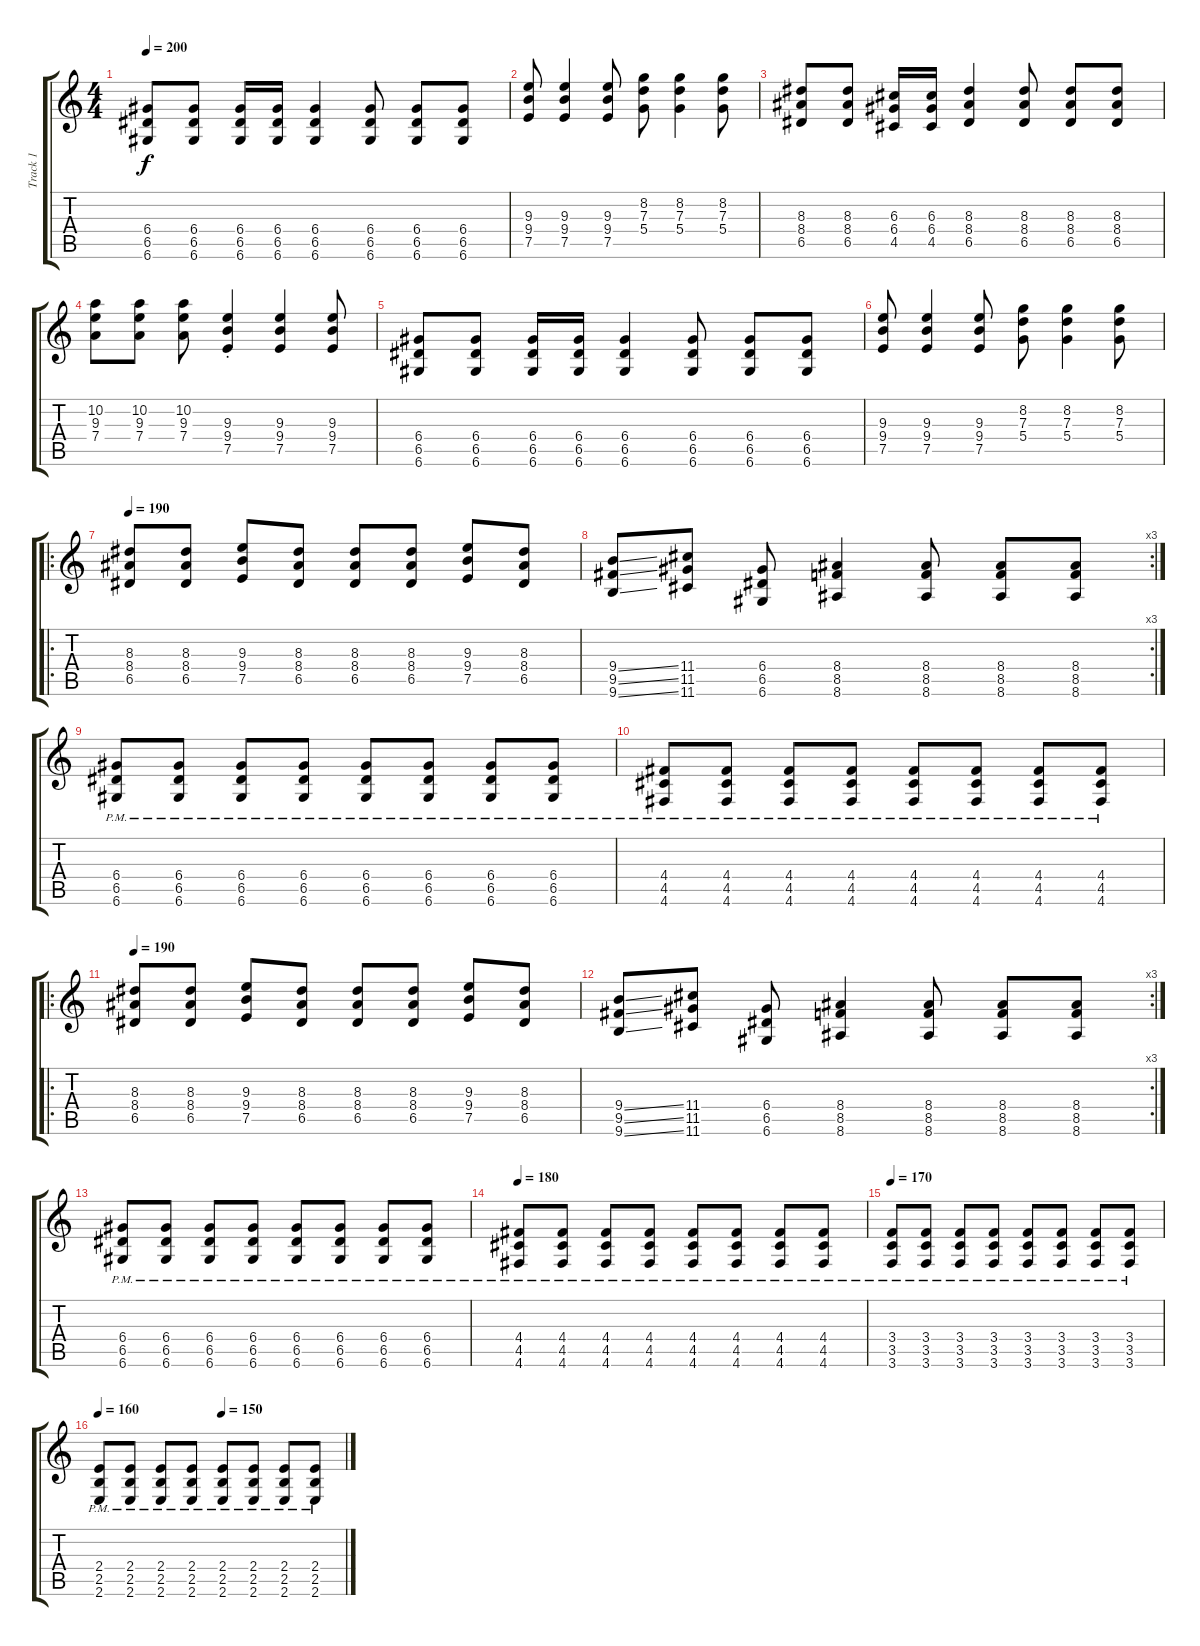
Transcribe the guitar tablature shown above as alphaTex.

\track ("Track 1" "Track 1") {instrument distortionguitar}
\staff {score tabs}
\tuning (D4 B3 G3 D3 A2 D2) {hide}
\ts (4 4)
\tempo 200
\clef g2
\ks c
(6.4 6.5 6.6).8{dy f} (6.4 6.5 6.6).8 (6.4 6.5 6.6).16 (6.4 6.5 6.6).16 (6.4 6.5 6.6).4 (6.4 6.5 6.6).8 (6.4 6.5 6.6).8 (6.4 6.5 6.6).8 |
(9.3 9.4 7.5).8 (9.3 9.4 7.5).4 (9.3 9.4 7.5).8 (8.2 7.3 5.4).8 (8.2 7.3 5.4).4 (8.2 7.3 5.4).8 |
(8.3 8.4 6.5).8 (8.3 8.4 6.5).8 (6.3 6.4 4.5).16 (6.3 6.4 4.5).16 (8.3 8.4 6.5).4 (8.3 8.4 6.5).8 (8.3 8.4 6.5).8 (8.3 8.4 6.5).8 |
(10.2 9.3 7.4).8 (10.2 9.3 7.4).8 (10.2 9.3 7.4).8 (9.3 9.4 7.5{st}).4 (9.3 9.4 7.5).4 (9.3 9.4 7.5).8 |
(6.4 6.5 6.6).8 (6.4 6.5 6.6).8 (6.4 6.5 6.6).16 (6.4 6.5 6.6).16 (6.4 6.5 6.6).4 (6.4 6.5 6.6).8 (6.4 6.5 6.6).8 (6.4 6.5 6.6).8 |
(9.3 9.4 7.5).8 (9.3 9.4 7.5).4 (9.3 9.4 7.5).8 (8.2 7.3 5.4).8 (8.2 7.3 5.4).4 (8.2 7.3 5.4).8 |
\ro
\tempo 190
(8.3 8.4 6.5).8 (8.3 8.4 6.5).8 (9.3 9.4 7.5).8 (8.3 8.4 6.5).8 (8.3 8.4 6.5).8 (8.3 8.4 6.5).8 (9.3 9.4 7.5).8 (8.3 8.4 6.5).8 |
\rc 3
(9.4{ss} 9.5{ss} 9.6{ss}).8 (11.4 11.5 11.6).8 (6.4 6.5 6.6).8 (8.4 8.5 8.6).4 (8.4 8.5 8.6).8 (8.4 8.5 8.6).8 (8.4 8.5 8.6).8 |
(6.4{pm} 6.5{pm} 6.6{pm}).8 (6.4{pm} 6.5{pm} 6.6{pm}).8 (6.4{pm} 6.5{pm} 6.6{pm}).8 (6.4{pm} 6.5{pm} 6.6{pm}).8 (6.4{pm} 6.5{pm} 6.6{pm}).8 (6.4{pm} 6.5{pm} 6.6{pm}).8 (6.4{pm} 6.5{pm} 6.6{pm}).8 (6.4{pm} 6.5{pm} 6.6{pm}).8 |
(4.4{pm} 4.5{pm} 4.6{pm}).8 (4.4{pm} 4.5{pm} 4.6{pm}).8 (4.4{pm} 4.5{pm} 4.6{pm}).8 (4.4{pm} 4.5{pm} 4.6{pm}).8 (4.4{pm} 4.5{pm} 4.6{pm}).8 (4.4{pm} 4.5{pm} 4.6{pm}).8 (4.4{pm} 4.5{pm} 4.6{pm}).8 (4.4{pm} 4.5{pm} 4.6{pm}).8 |
\ro
\tempo 190
(8.3 8.4 6.5).8 (8.3 8.4 6.5).8 (9.3 9.4 7.5).8 (8.3 8.4 6.5).8 (8.3 8.4 6.5).8 (8.3 8.4 6.5).8 (9.3 9.4 7.5).8 (8.3 8.4 6.5).8 |
\rc 3
(9.4{ss} 9.5{ss} 9.6{ss}).8 (11.4 11.5 11.6).8 (6.4 6.5 6.6).8 (8.4 8.5 8.6).4 (8.4 8.5 8.6).8 (8.4 8.5 8.6).8 (8.4 8.5 8.6).8 |
(6.4{pm} 6.5{pm} 6.6{pm}).8 (6.4{pm} 6.5{pm} 6.6{pm}).8 (6.4{pm} 6.5{pm} 6.6{pm}).8 (6.4{pm} 6.5{pm} 6.6{pm}).8 (6.4{pm} 6.5{pm} 6.6{pm}).8 (6.4{pm} 6.5{pm} 6.6{pm}).8 (6.4{pm} 6.5{pm} 6.6{pm}).8 (6.4{pm} 6.5{pm} 6.6{pm}).8 |
\tempo 180
(4.4{pm} 4.5{pm} 4.6{pm}).8 (4.4{pm} 4.5{pm} 4.6{pm}).8 (4.4{pm} 4.5{pm} 4.6{pm}).8 (4.4{pm} 4.5{pm} 4.6{pm}).8 (4.4{pm} 4.5{pm} 4.6{pm}).8 (4.4{pm} 4.5{pm} 4.6{pm}).8 (4.4{pm} 4.5{pm} 4.6{pm}).8 (4.4{pm} 4.5{pm} 4.6{pm}).8 |
\tempo 170
(3.4{pm} 3.5{pm} 3.6{pm}).8 (3.4{pm} 3.5{pm} 3.6{pm}).8 (3.4{pm} 3.5{pm} 3.6{pm}).8 (3.4{pm} 3.5{pm} 3.6{pm}).8 (3.4{pm} 3.5{pm} 3.6{pm}).8 (3.4{pm} 3.5{pm} 3.6{pm}).8 (3.4{pm} 3.5{pm} 3.6{pm}).8 (3.4{pm} 3.5{pm} 3.6{pm}).8 |
\tempo 160
\tempo (150 0.5)
(2.4{pm} 2.5{pm} 2.6{pm}).8 (2.4{pm} 2.5{pm} 2.6{pm}).8 (2.4{pm} 2.5{pm} 2.6{pm}).8 (2.4{pm} 2.5{pm} 2.6{pm}).8 (2.4{pm} 2.5{pm} 2.6{pm}).8 (2.4{pm} 2.5{pm} 2.6{pm}).8 (2.4{pm} 2.5{pm} 2.6{pm}).8 (2.4{pm} 2.5{pm} 2.6{pm}).8
